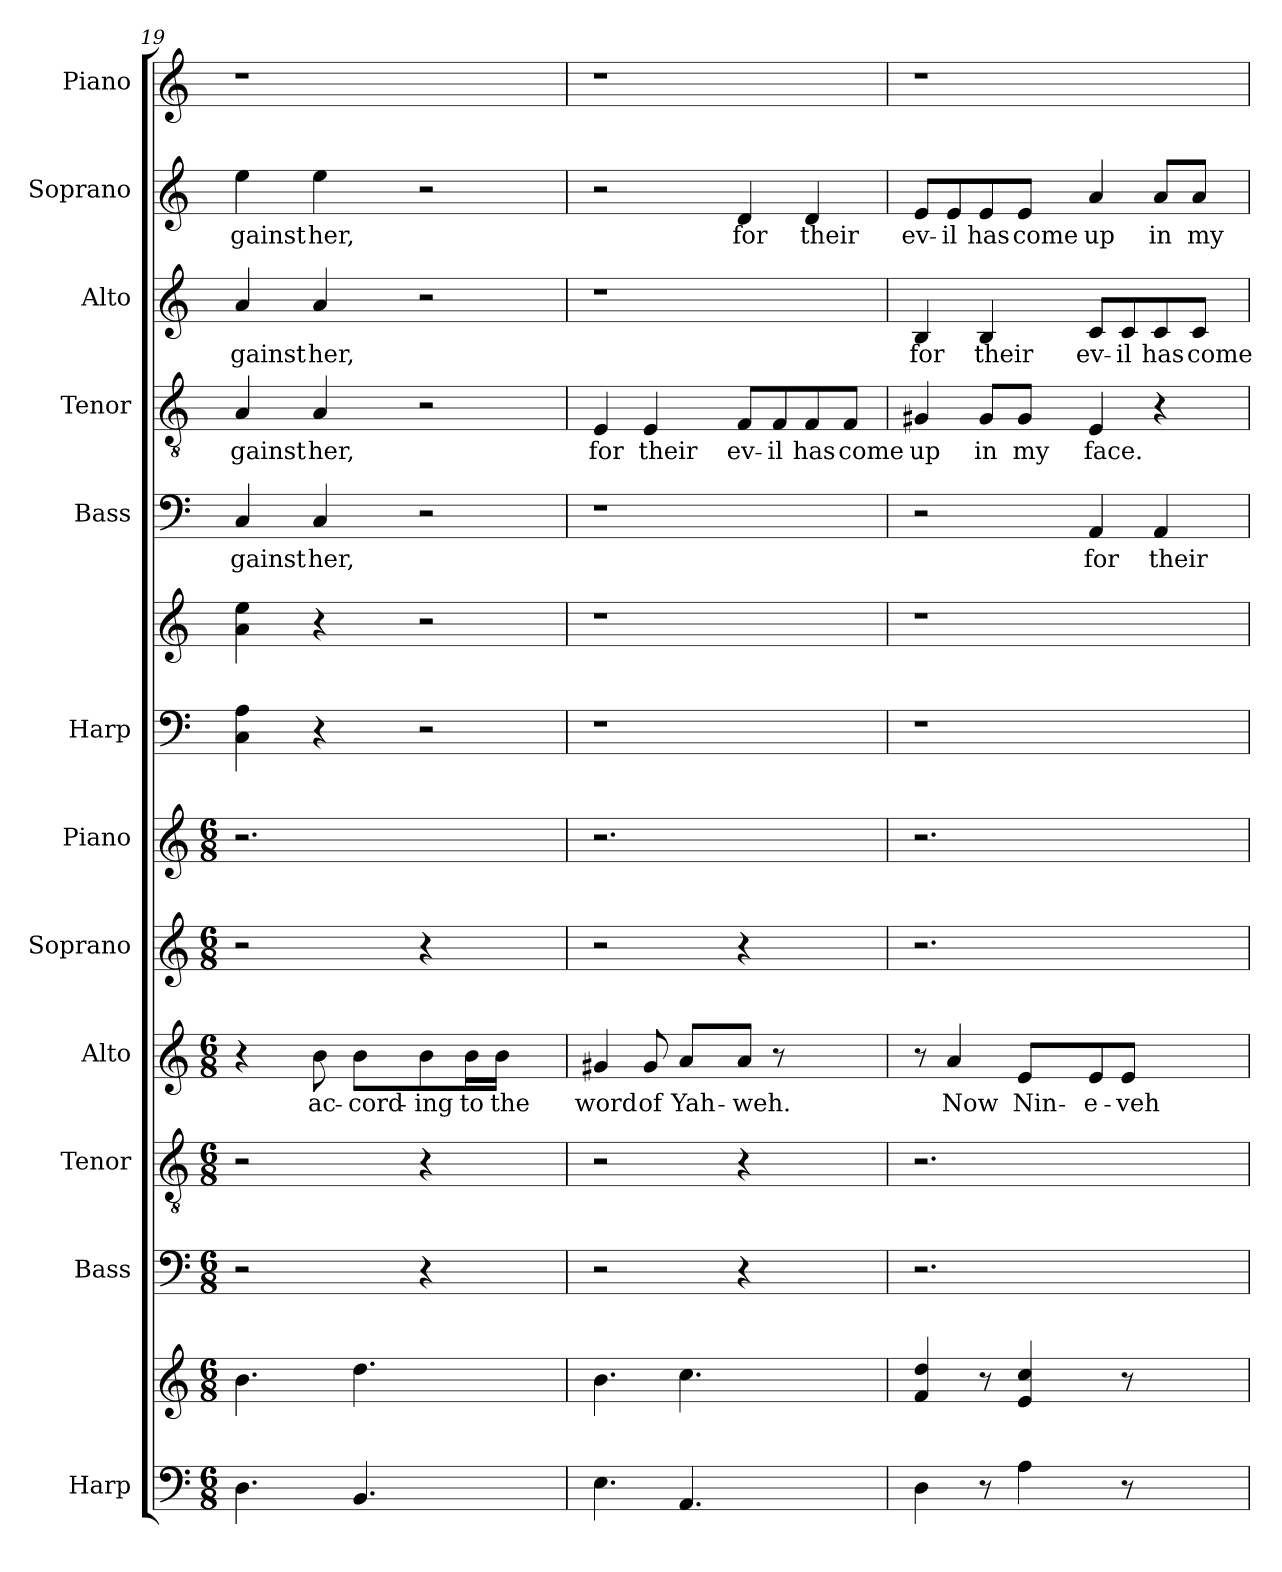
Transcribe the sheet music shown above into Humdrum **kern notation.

**kern	**kern	**kern	**kern	**kern	**text	**kern	**kern	**kern	**kern	**kern	**text	**kern	**text	**kern	**text	**kern	**text	**kern
*part12	*part12	*part11	*part10	*part9	*part9	*part8	*part7	*part6	*part6	*part5	*part5	*part4	*part4	*part3	*part3	*part2	*part2	*part1
*staff14	*staff13	*staff12	*staff11	*staff10	*staff10	*staff9	*staff8	*staff7	*staff6	*staff5	*staff5	*staff4	*staff4	*staff3	*staff3	*staff2	*staff2	*staff1
*I"Harp	*	*I"Bass	*I"Tenor	*I"Alto	*	*I"Soprano	*I"Piano	*I"Harp	*	*I"Bass	*	*I"Tenor	*	*I"Alto	*	*I"Soprano	*	*I"Piano
*I'Hrp.	*	*I'B.	*I'T.	*I'A.	*	*I'S.	*I'Pno	*I'Hrp.	*	*I'B.	*	*I'T.	*	*I'A.	*	*I'S.	*	*I'Pno
!!LO:PB:g=z
*clefF4	*clefG2	*clefF4	*clefGv2	*clefG2	*	*clefG2	*clefG2	*clefF4	*clefG2	*clefF4	*	*clefGv2	*	*clefG2	*	*clefG2	*	*clefG2
*k[]	*k[]	*k[]	*k[]	*k[]	*	*k[]	*k[]	*k[]	*k[]	*k[]	*	*k[]	*	*k[]	*	*k[]	*	*k[]
*M6/8	*M6/8	*M6/8	*M6/8	*M6/8	*	*M6/8	*M6/8	*	*	*	*	*	*	*	*	*	*	*
=19	=19	=19	=19	=19	=19	=19	=19	=19	=19	=19	=19	=19	=19	=19	=19	=19	=19	=19
!	!	!	!	!	!	!	!	!	!	!	!LO:LY:b	!	!LO:LY:b	!	!LO:LY:b	!	!LO:LY:b	!
4.D\	4.b\	2r	2r	4r	.	2r	2.r	4C\ 4A\	4a\ 4ee\	4C/	-gainst	4A/	-gainst	4a/	-gainst	4ee\	-gainst	1r
!	!	!	!	!	!LO:LY:b	!	!	!	!	!	!LO:LY:b	!	!LO:LY:b	!	!LO:LY:b	!	!LO:LY:b	!
.	.	.	.	8b\	ac-	.	.	4r	4r	4C/	her,	4A/	her,	4a/	her,	4ee\	her,	.
!	!	!	!	!	!LO:LY:b	!	!	!	!	!	!	!	!	!	!	!	!	!
4.BB/	4.dd\	.	.	8b\L	-cord-	.	.	.	.	.	.	.	.	.	.	.	.	.
!	!	!	!	!	!LO:LY:b	!	!	!	!	!	!	!	!	!	!	!	!	!
.	.	4r	4r	8b\	-ing	4r	.	2r	2r	2r	.	2r	.	2r	.	2r	.	.
!	!	!	!	!	!LO:LY:b	!	!	!	!	!	!	!	!	!	!	!	!	!
.	.	.	.	16b\L	to	.	.	.	.	.	.	.	.	.	.	.	.	.
!	!	!	!	!	!LO:LY:b	!	!	!	!	!	!	!	!	!	!	!	!	!
.	.	.	.	16b\JJ	the	.	.	.	.	.	.	.	.	.	.	.	.	.
4ryy	4ryy	4ryy	4ryy	4ryy	.	4ryy	4ryy	.	.	.	.	.	.	.	.	.	.	.
=20	=20	=20	=20	=20	=20	=20	=20	=20	=20	=20	=20	=20	=20	=20	=20	=20	=20	=20
!	!	!	!	!	!LO:LY:b	!	!	!	!	!	!	!	!LO:LY:b	!	!	!	!	!
4.E\	4.b\	2r	2r	4g#X/	word	2r	2.r	1r	1r	1r	.	4E/	for	1r	.	2r	.	1r
!	!	!	!	!	!LO:LY:b	!	!	!	!	!	!	!	!LO:LY:b	!	!	!	!	!
.	.	.	.	8g#/	of	.	.	.	.	.	.	4E/	their	.	.	.	.	.
!	!	!	!	!	!LO:LY:b	!	!	!	!	!	!	!	!	!	!	!	!	!
4.AA/	4.cc\	.	.	8a/L	Yah-	.	.	.	.	.	.	.	.	.	.	.	.	.
!	!	!	!	!	!LO:LY:b	!	!	!	!	!	!	!	!LO:LY:b	!	!	!	!LO:LY:b	!
.	.	4r	4r	8a/J	-weh.	4r	.	.	.	.	.	8F/L	ev-	.	.	4d/	for	.
!	!	!	!	!	!	!	!	!	!	!	!	!	!LO:LY:b	!	!	!	!	!
.	.	.	.	8r	.	.	.	.	.	.	.	8F/	-il	.	.	.	.	.
!	!	!	!	!	!	!	!	!	!	!	!	!	!LO:LY:b	!	!	!	!LO:LY:b	!
4ryy	4ryy	4ryy	4ryy	4ryy	.	4ryy	4ryy	.	.	.	.	8F/	has	.	.	4d/	their	.
!	!	!	!	!	!	!	!	!	!	!	!	!	!LO:LY:b	!	!	!	!	!
.	.	.	.	.	.	.	.	.	.	.	.	8F/J	come	.	.	.	.	.
=21	=21	=21	=21	=21	=21	=21	=21	=21	=21	=21	=21	=21	=21	=21	=21	=21	=21	=21
!	!	!	!	!	!	!	!	!	!	!	!	!	!LO:LY:b	!	!LO:LY:b	!	!LO:LY:b	!
4D\	4f/ 4dd/	2.r	2.r	8r	.	2.r	2.r	1r	1r	2r	.	4G#X/	up	4B/	for	8e/L	ev-	1r
!	!	!	!	!	!LO:LY:b	!	!	!	!	!	!	!	!	!	!	!	!LO:LY:b	!
.	.	.	.	4a/	Now	.	.	.	.	.	.	.	.	.	.	8e/	-il	.
!	!	!	!	!	!	!	!	!	!	!	!	!	!LO:LY:b	!	!LO:LY:b	!	!LO:LY:b	!
8r	8r	.	.	.	.	.	.	.	.	.	.	8G#/L	in	4B/	their	8e/	has	.
!	!	!	!	!	!LO:LY:b	!	!	!	!	!	!	!	!LO:LY:b	!	!	!	!LO:LY:b	!
4A\	4e/ 4cc/	.	.	8e/L	Nin-	.	.	.	.	.	.	8G#/J	my	.	.	8e/J	come	.
!	!	!	!	!	!LO:LY:b	!	!	!	!	!	!LO:LY:b	!	!LO:LY:b	!	!LO:LY:b	!	!LO:LY:b	!
.	.	.	.	8e/	-e-	.	.	.	.	4AA/	for	4E/	face.	8c/L	ev-	4a/	up	.
!	!	!	!	!	!LO:LY:b	!	!	!	!	!	!	!	!	!	!LO:LY:b	!	!	!
8r	8r	.	.	8e/J	-veh	.	.	.	.	.	.	.	.	8c/	-il	.	.	.
!	!	!	!	!	!	!	!	!	!	!	!LO:LY:b	!	!	!	!LO:LY:b	!	!LO:LY:b	!
4ryy	4ryy	4ryy	4ryy	4ryy	.	4ryy	4ryy	.	.	4AA/	their	4r	.	8c/	has	8a/L	in	.
!	!	!	!	!	!	!	!	!	!	!	!	!	!	!	!LO:LY:b	!	!LO:LY:b	!
.	.	.	.	.	.	.	.	.	.	.	.	.	.	8c/J	come	8a/J	my	.
=	=	=	=	=	=	=	=	=	=	=	=	=	=	=	=	=	=	=
*-	*-	*-	*-	*-	*-	*-	*-	*-	*-	*-	*-	*-	*-	*-	*-	*-	*-	*-
